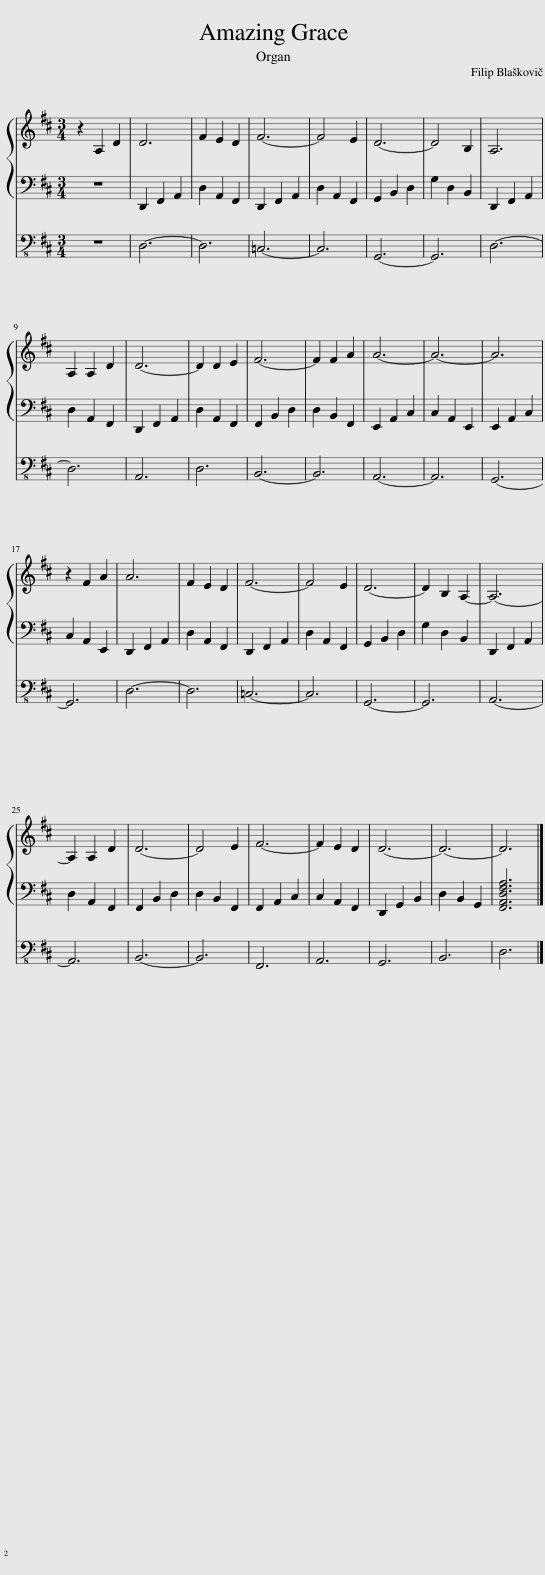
X:1
%%score { 1 | 2 | 3 }
L:1/8
M:3/4
I:linebreak $
K:D
V:1 treble
V:2 bass
V:3 bass-8
V:1
 z2 A,2 D2 | D6 | F2 E2 D2 | F6- | F4 E2 | %5
 D6- | D4 B,2 | A,6 |$ A,2 A,2 D2 | D6- | %10
 D2 D2 E2 | F6- | F2 F2 A2 | A6- | A6- | %15
 A6 |$ z2 F2 A2 | A6 | F2 E2 D2 | F6- | %20
 F4 E2 | D6- | D2 B,2 A,2- | A,6- |$ A,2 A,2 D2 | %25
 D6- | D4 E2 | F6- | F2 E2 D2 | D6- | %30
 D6- | D6 |] %32
V:2
 z6 | D,,2 F,,2 A,,2 | D,2 A,,2 F,,2 | D,,2 F,,2 A,,2 | D,2 A,,2 F,,2 | %5
 G,,2 B,,2 D,2 | G,2 D,2 B,,2 | D,,2 F,,2 A,,2 |$ D,2 A,,2 F,,2 | D,,2 F,,2 A,,2 | %10
 D,2 A,,2 F,,2 | F,,2 B,,2 D,2 | D,2 B,,2 F,,2 | E,,2 A,,2 C,2 | C,2 A,,2 E,,2 | %15
 E,,2 A,,2 C,2 |$ C,2 A,,2 E,,2 | D,,2 F,,2 A,,2 | D,2 A,,2 F,,2 | D,,2 F,,2 A,,2 | %20
 D,2 A,,2 F,,2 | G,,2 B,,2 D,2 | G,2 D,2 B,,2 | D,,2 F,,2 A,,2 |$ D,2 A,,2 F,,2 | %25
 F,,2 B,,2 D,2 | D,2 B,,2 F,,2 | F,,2 A,,2 C,2 | C,2 A,,2 F,,2 | D,,2 G,,2 B,,2 | %30
 D,2 B,,2 G,,2 | [F,,A,,D,F,A,]6 |] %32
V:3
 z6 | D,6- | D,6 | =C,6- | C,6 | %5
 G,,6- | G,,6 | D,6- |$ D,6 | A,,6 | %10
 D,6 | B,,6- | B,,6 | A,,6- | A,,6 | %15
 G,,6- |$ G,,6 | D,6- | D,6 | =C,6- | %20
 C,6 | G,,6- | G,,6 | A,,6- |$ A,,6 | %25
 B,,6- | B,,6 | F,,6 | A,,6 | G,,6 | %30
 B,,6 | D,6 |] %32
